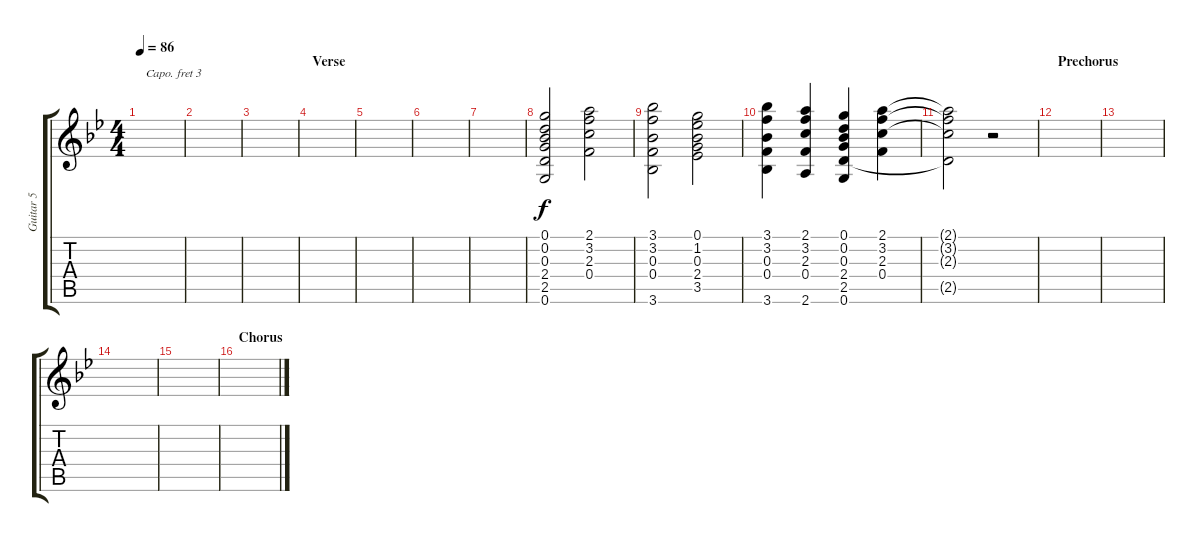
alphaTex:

\track ("Guitar 5" "Guitar 5") {instrument electricguitarmuted}
\staff {score tabs}
\capo 3
\tuning (E4 B3 G3 D3 A2 E2) {hide}
\ts (4 4)
\tempo 86
\clef g2
\ks bb
|
|
|
\section ("" "Verse")
|
|
|
|
(0.1 0.2 0.3 2.4 2.5 0.6).2 (2.1 3.2 2.3 0.4).2 |
(3.1 3.2 0.3 0.4 3.6).2 (0.1 1.2 0.3 2.4 3.5).2 |
(3.1 3.2 0.3 0.4 3.6).4 (2.1 3.2 2.3 0.4 2.6).4 (0.1 0.2 0.3 2.4 2.5 0.6).4 (2.1 3.2 2.3 0.4).4 |
(2.1{t} 3.2{t} 2.3{t} 2.5{t}).2 r.2 |
\section ("" "Prechorus")
|
|
|
|
\section ("" "Chorus")
